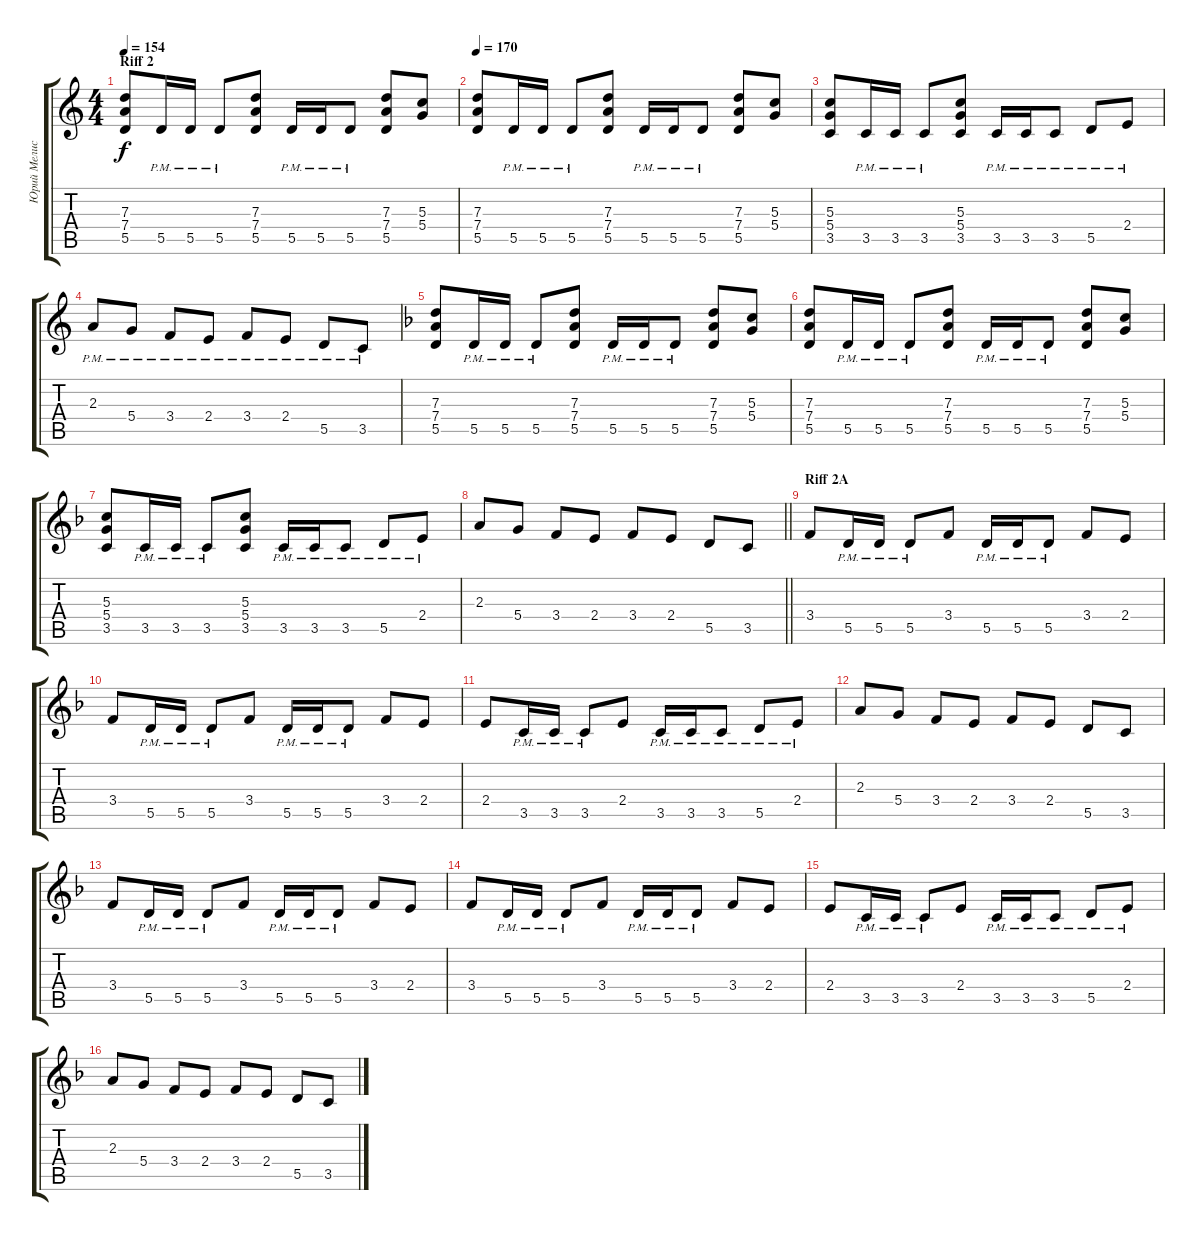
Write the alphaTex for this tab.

\track ("Юрий Мелисов" "Юрий Мелис") {instrument distortionguitar}
\staff {score tabs}
\tuning (E4 B3 G3 D3 A2 E2) {hide}
\ts (4 4)
\section ("" "Riff 2")
\tempo 154
\clef g2
\ks c
(7.3 7.4 5.5).8{dy f} 5.5{pm}.16 5.5{pm}.16 5.5{pm}.8 (7.3 7.4 5.5).8 5.5{pm}.16 5.5{pm}.16 5.5{pm}.8 (7.3 7.4 5.5).8 (5.3 5.4).8 |
\tempo 170
(7.3 7.4 5.5).8 5.5{pm}.16 5.5{pm}.16 5.5{pm}.8 (7.3 7.4 5.5).8 5.5{pm}.16 5.5{pm}.16 5.5{pm}.8 (7.3 7.4 5.5).8 (5.3 5.4).8 |
(5.3 5.4 3.5).8 3.5{pm}.16 3.5{pm}.16 3.5{pm}.8 (5.3 5.4 3.5).8 3.5{pm}.16 3.5{pm}.16 3.5{pm}.8 5.5{pm}.8 2.4{pm}.8 |
2.3{pm}.8 5.4{pm}.8 3.4{pm}.8 2.4{pm}.8 3.4{pm}.8 2.4{pm}.8 5.5{pm}.8 3.5{pm}.8 |
\ks f
(7.3 7.4 5.5).8 5.5{pm}.16 5.5{pm}.16 5.5{pm}.8 (7.3 7.4 5.5).8 5.5{pm}.16 5.5{pm}.16 5.5{pm}.8 (7.3 7.4 5.5).8 (5.3 5.4).8 |
(7.3 7.4 5.5).8 5.5{pm}.16 5.5{pm}.16 5.5{pm}.8 (7.3 7.4 5.5).8 5.5{pm}.16 5.5{pm}.16 5.5{pm}.8 (7.3 7.4 5.5).8 (5.3 5.4).8 |
(5.3 5.4 3.5).8 3.5{pm}.16 3.5{pm}.16 3.5{pm}.8 (5.3 5.4 3.5).8 3.5{pm}.16 3.5{pm}.16 3.5{pm}.8 5.5{pm}.8 2.4{pm}.8 |
\barLineRight lightlight
2.3.8 5.4.8 3.4.8 2.4.8 3.4.8 2.4.8 5.5.8 3.5.8 |
\section ("" "Riff 2A")
3.4.8 5.5{pm}.16 5.5{pm}.16 5.5{pm}.8 3.4.8 5.5{pm}.16 5.5{pm}.16 5.5{pm}.8 3.4.8 2.4.8 |
3.4.8 5.5{pm}.16 5.5{pm}.16 5.5{pm}.8 3.4.8 5.5{pm}.16 5.5{pm}.16 5.5{pm}.8 3.4.8 2.4.8 |
2.4.8 3.5{pm}.16 3.5{pm}.16 3.5{pm}.8 2.4.8 3.5{pm}.16 3.5{pm}.16 3.5{pm}.8 5.5{pm}.8 2.4{pm}.8 |
2.3.8 5.4.8 3.4.8 2.4.8 3.4.8 2.4.8 5.5.8 3.5.8 |
3.4.8 5.5{pm}.16 5.5{pm}.16 5.5{pm}.8 3.4.8 5.5{pm}.16 5.5{pm}.16 5.5{pm}.8 3.4.8 2.4.8 |
3.4.8 5.5{pm}.16 5.5{pm}.16 5.5{pm}.8 3.4.8 5.5{pm}.16 5.5{pm}.16 5.5{pm}.8 3.4.8 2.4.8 |
2.4.8 3.5{pm}.16 3.5{pm}.16 3.5{pm}.8 2.4.8 3.5{pm}.16 3.5{pm}.16 3.5{pm}.8 5.5{pm}.8 2.4{pm}.8 |
2.3.8 5.4.8 3.4.8 2.4.8 3.4.8 2.4.8 5.5.8 3.5.8
